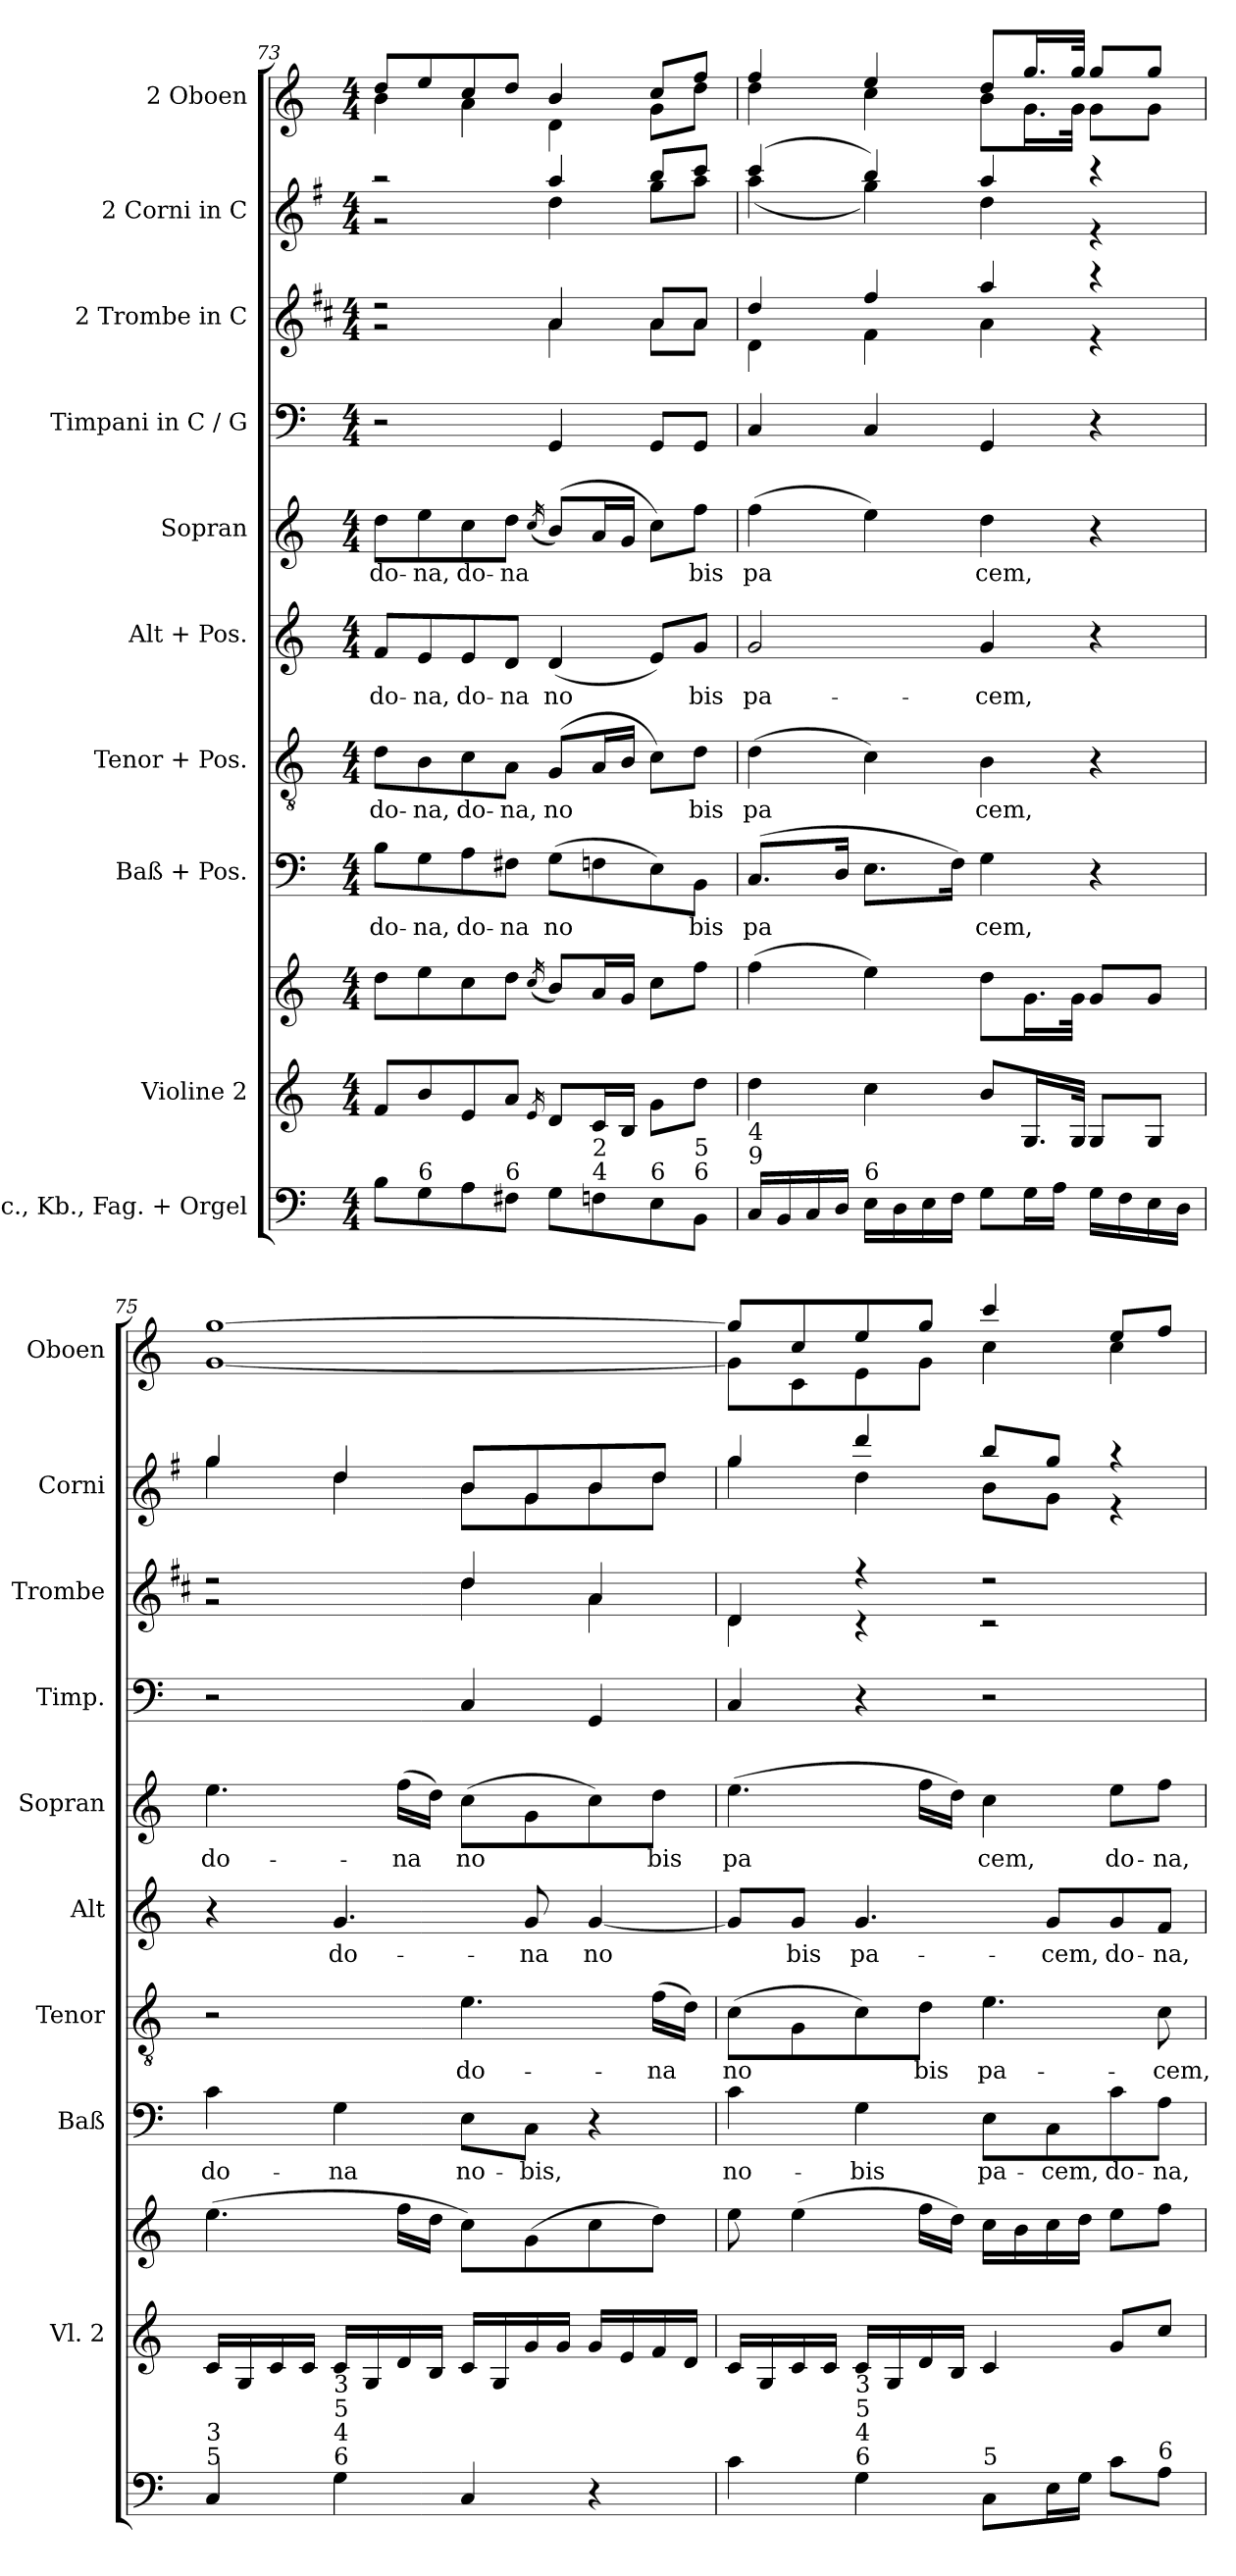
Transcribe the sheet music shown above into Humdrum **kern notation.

**kern	**kern	**kern	**kern	**text	**kern	**text	**kern	**text	**kern	**text	**kern	**kern	**kern	**kern
*part10	*part9	*part9	*part8	*part8	*part7	*part7	*part6	*part6	*part5	*part5	*part4	*part3	*part2	*part1
*staff11	*staff10	*staff9	*staff8	*staff8	*staff7	*staff7	*staff6	*staff6	*staff5	*staff5	*staff4	*staff3	*staff2	*staff1
*I"Vlc., Kb., Fag. + Orgel	*I"Violine 2	*	*I"Baß + Pos.	*	*I"Tenor + Pos.	*	*I"Alt + Pos.	*	*I"Sopran	*	*I"Timpani in C / G	*I"2 Trombe in C	*I"2 Corni in C	*I"2 Oboen
*	*I'Vl. 2	*	*I'Baß	*	*I'Tenor	*	*I'Alt	*	*I'Sopran	*	*I'Timp.	*I'Trombe	*I'Corni	*I'Oboen
!!LO:PB:g=z
*clefF4	*clefG2	*clefG2	*clefF4	*	*clefGv2	*	*clefG2	*	*clefG2	*	*clefF4	*clefG2	*clefG2	*clefG2
*	*	*	*	*	*	*	*	*	*	*	*	*ITrd1c2	*ITrd4c7	*
*k[]	*k[]	*k[]	*k[]	*	*k[]	*	*k[]	*	*k[]	*	*k[]	*k[]	*k[]	*k[]
*M4/4	*M4/4	*M4/4	*M4/4	*	*M4/4	*	*M4/4	*	*M4/4	*	*M4/4	*M4/4	*M4/4	*M4/4
=73	=73	=73	=73	=73	=73	=73	=73	=73	=73	=73	=73	=73	=73	=73
!	!	!	!	!LO:LY:b	!	!LO:LY:b	!	!LO:LY:b	!	!LO:LY:b	!	!	!	!
*	*	*	*	*	*	*	*	*	*	*	*	*^	*^	*^
8B\L	8f/L	8dd\L	8B\L	do-	8d\L	do-	8f/L	do-	8dd\L	do-	2r	2r	2r	2r	2r	8dd/L	4b\
!LO:TX:a:t=6	!	!	!	!	!	!	!	!	!	!	!	!	!	!	!	!	!
!	!	!	!	!LO:LY:b	!	!LO:LY:b	!	!LO:LY:b	!	!LO:LY:b	!	!	!	!	!	!	!
8G\	8b/	8ee\	8G\	na,	8B\	na,	8e/	na,	8ee\	na,	.	.	.	.	.	8ee/	.
!	!	!	!	!LO:LY:b	!	!LO:LY:b	!	!LO:LY:b	!	!LO:LY:b	!	!	!	!	!	!	!
8A\	8e/	8cc\	8A\	do-	8c\	do-	8e/	do-	8cc\	do-	.	.	.	.	.	8cc/	4a\
!LO:TX:a:t=6	!	!	!	!	!	!	!	!	!	!	!	!	!	!	!	!	!
!	!	!	!	!LO:LY:b	!	!LO:LY:b	!	!LO:LY:b	!	!LO:LY:b	!	!	!	!	!	!	!
8F#X\J	8a/J	8dd\J	8F#X\J	na	8A\J	na,	8d/J	na	8dd\J	na	.	.	.	.	.	8dd/J	.
.	16qe/	(<16qcc/	.	.	.	.	.	.	(<16qcc/	.	.	.	.	.	.	.	.
!	!	!	!	!LO:LY:b	!	!LO:LY:b	!	!LO:LY:b	!	!	!	!	!	!	!	!	!
8G\L	8d/L	8b/L)	(>8G\L	no	(>8G/L	no	(<4d/	no	(>8b/L)	.	4GG/	4g/	4g\	4dd/	4g\	4b/	4d\
!LO:TX:a:t=4	!	!	!	!	!	!	!	!	!	!	!	!	!	!	!	!	!
!LO:TX:a:t=2	!	!	!	!	!	!	!	!	!	!	!	!	!	!	!	!	!
8Fn\	16c/L	16a/L	8Fn\	.	16A/L	.	.	.	16a/L	.	.	.	.	.	.	.	.
.	16B/JJ	16g/JJ	.	.	16B/JJ	.	.	.	16g/JJ	.	.	.	.	.	.	.	.
!LO:TX:a:t=6	!	!	!	!	!	!	!	!	!	!	!	!	!	!	!	!	!
8E\	8g\L	8cc\L	8E\)	.	8c\L)	.	8e/L)	.	8cc\L)	.	8GG/L	8g/L	8g\L	8ee/L	8cc\L	8cc/L	8g\L
!LO:TX:a:t=6	!	!	!	!	!	!	!	!	!	!	!	!	!	!	!	!	!
!LO:TX:a:t=5	!	!	!	!	!	!	!	!	!	!	!	!	!	!	!	!	!
!	!	!	!	!LO:LY:b	!	!LO:LY:b	!	!LO:LY:b	!	!LO:LY:b	!	!	!	!	!	!	!
8BB\J	8dd\J	8ff\J	8BB\J	bis	8d\J	bis	8g/J	bis	8ff\J	bis	8GG/J	8g/J	8g\J	8ff/J	8dd\J	8ff/J	8dd\J
=74	=74	=74	=74	=74	=74	=74	=74	=74	=74	=74	=74	=74	=74	=74	=74	=74	=74
!LO:TX:a:t=9	!	!	!	!	!	!	!	!	!	!	!	!	!	!	!	!	!
!LO:TX:a:t=4	!	!	!	!	!	!	!	!	!	!	!	!	!	!	!	!	!
!	!	!	!	!LO:LY:b	!	!LO:LY:b	!	!LO:LY:b	!	!LO:LY:b	!	!	!	!	!	!	!
16C/LL	4dd\	(>4ff\	(>8.C/L	pa	(>4d\	pa	2g/	pa-	(>4ff\	pa	4C/	4cc/	4c\	(>4ff/	(<4dd\	4ff/	4dd\
16BB/	.	.	.	.	.	.	.	.	.	.	.	.	.	.	.	.	.
16C/	.	.	.	.	.	.	.	.	.	.	.	.	.	.	.	.	.
16D/JJ	.	.	16D/Jk	.	.	.	.	.	.	.	.	.	.	.	.	.	.
!LO:TX:a:t=6	!	!	!	!	!	!	!	!	!	!	!	!	!	!	!	!	!
16E\LL	4cc\	4ee\)	8.E\L	.	4c\)	.	.	.	4ee\)	.	4C/	4ee/	4e\	4ee/)	4cc\)	4ee/	4cc\
16D\	.	.	.	.	.	.	.	.	.	.	.	.	.	.	.	.	.
16E\	.	.	.	.	.	.	.	.	.	.	.	.	.	.	.	.	.
16F\JJ	.	.	16F\Jk)	.	.	.	.	.	.	.	.	.	.	.	.	.	.
!	!	!	!	!LO:LY:b	!	!LO:LY:b	!	!LO:LY:b	!	!LO:LY:b	!	!	!	!	!	!	!
8G\L	8b/L	8dd\L	4G\	cem,	4B\	cem,	4g/	cem,	4dd\	cem,	4GG/	4gg/	4g\	4dd/	4g\	8dd/L	8b\L
16G\L	16.G/L	16.g\L	.	.	.	.	.	.	.	.	.	.	.	.	.	16.gg/L	16.g\L
16A\JJ	.	.	.	.	.	.	.	.	.	.	.	.	.	.	.	.	.
.	32G/JJk	32g\JJk	.	.	.	.	.	.	.	.	.	.	.	.	.	32gg/JJk	32g\JJk
16G\LL	8G/L	8g/L	4r	.	4r	.	4r	.	4r	.	4r	4r	4r	4r	4r	8gg/L	8g\L
16F\	.	.	.	.	.	.	.	.	.	.	.	.	.	.	.	.	.
16E\	8G/J	8g/J	.	.	.	.	.	.	.	.	.	.	.	.	.	8gg/J	8g\J
16D\JJ	.	.	.	.	.	.	.	.	.	.	.	.	.	.	.	.	.
!!LO:PB:g=z	!!
=75	=75	=75	=75	=75	=75	=75	=75	=75	=75	=75	=75	=75	=75	=75	=75	=75	=75
!LO:TX:a:t=5	!	!	!	!	!	!	!	!	!	!	!	!	!	!	!	!	!
!LO:TX:a:t=3	!	!	!	!	!	!	!	!	!	!	!	!	!	!	!	!	!
!	!	!	!	!LO:LY:b	!	!	!	!	!	!LO:LY:b	!	!	!	!	!	!	!
4C/	16c/LL	(>4.ee\	4c\	do-	2r	.	4r	.	4.ee\	do-	2r	2r	2r	4cc/	4cc\	[1gg	[1g
.	16G/	.	.	.	.	.	.	.	.	.	.	.	.	.	.	.	.
.	16c/	.	.	.	.	.	.	.	.	.	.	.	.	.	.	.	.
.	16c/JJ	.	.	.	.	.	.	.	.	.	.	.	.	.	.	.	.
!LO:TX:a:t=6	!	!	!	!	!	!	!	!	!	!	!	!	!	!	!	!	!
!LO:TX:a:t=4	!	!	!	!	!	!	!	!	!	!	!	!	!	!	!	!	!
!LO:TX:a:t=5	!	!	!	!	!	!	!	!	!	!	!	!	!	!	!	!	!
!LO:TX:a:t=3	!	!	!	!	!	!	!	!	!	!	!	!	!	!	!	!	!
!	!	!	!	!LO:LY:b	!	!	!	!LO:LY:b	!	!	!	!	!	!	!	!	!
4G\	16c/LL	.	4G\	na	.	.	4.g/	do-	.	.	.	.	.	4g/	4g\	.	.
.	16G/	.	.	.	.	.	.	.	.	.	.	.	.	.	.	.	.
!	!	!	!	!	!	!	!	!	!	!LO:LY:b	!	!	!	!	!	!	!
.	16d/	16ff\LL	.	.	.	.	.	.	(>16ff\LL	na	.	.	.	.	.	.	.
.	16B/JJ	16dd\JJ	.	.	.	.	.	.	16dd\JJ)	.	.	.	.	.	.	.	.
!	!	!	!	!LO:LY:b	!	!LO:LY:b	!	!	!	!LO:LY:b	!	!	!	!	!	!	!
4C/	16c/LL	8cc\L)	8E\L	no-	4.e\	do-	.	.	(>8cc\L	no	4C/	4cc/	4cc\	8e/L	8e\L	.	.
.	16G/	.	.	.	.	.	.	.	.	.	.	.	.	.	.	.	.
!	!	!	!	!LO:LY:b	!	!	!	!LO:LY:b	!	!	!	!	!	!	!	!	!
.	16g/	(>8g\	8C\J	bis,	.	.	8g/	na	8g\	.	.	.	.	8c/	8c\	.	.
.	16g/JJ	.	.	.	.	.	.	.	.	.	.	.	.	.	.	.	.
!	!	!	!	!	!	!	!	!LO:LY:b	!	!	!	!	!	!	!	!	!
4r	16g/LL	8cc\	4r	.	.	.	[4g/	no	8cc\)	.	4GG/	4g/	4g\	8e/	8e\	.	.
.	16e/	.	.	.	.	.	.	.	.	.	.	.	.	.	.	.	.
!	!	!	!	!	!	!LO:LY:b	!	!	!	!LO:LY:b	!	!	!	!	!	!	!
.	16f/	8dd\J)	.	.	(>16f\LL	na	.	.	8dd\J	bis	.	.	.	8g/J	8g\J	.	.
.	16d/JJ	.	.	.	16d\JJ)	.	.	.	.	.	.	.	.	.	.	.	.
=76	=76	=76	=76	=76	=76	=76	=76	=76	=76	=76	=76	=76	=76	=76	=76	=76	=76
!	!	!	!	!LO:LY:b	!	!LO:LY:b	!	!	!	!LO:LY:b	!	!	!	!	!	!	!
4c\	16c/LL	8ee\	4c\	no-	(>8c\L	no	8g/L]	.	(>4.ee\	pa	4C/	4c/	4c\	4cc/	4cc\	8gg/L]	8g\L]
.	16G/	.	.	.	.	.	.	.	.	.	.	.	.	.	.	.	.
!	!	!	!	!	!	!	!	!LO:LY:b	!	!	!	!	!	!	!	!	!
.	16c/	(>4ee\	.	.	8G\	.	8g/J	bis	.	.	.	.	.	.	.	8cc/	8c\
.	16c/JJ	.	.	.	.	.	.	.	.	.	.	.	.	.	.	.	.
!LO:TX:a:t=6	!	!	!	!	!	!	!	!	!	!	!	!	!	!	!	!	!
!LO:TX:a:t=4	!	!	!	!	!	!	!	!	!	!	!	!	!	!	!	!	!
!LO:TX:a:t=5	!	!	!	!	!	!	!	!	!	!	!	!	!	!	!	!	!
!LO:TX:a:t=3	!	!	!	!	!	!	!	!	!	!	!	!	!	!	!	!	!
!	!	!	!	!LO:LY:b	!	!	!	!LO:LY:b	!	!	!	!	!	!	!	!	!
4G\	16c/LL	.	4G\	bis	8c\)	.	4.g/	pa-	.	.	4r	4r	4r	4gg/	4g\	8ee/	8e\
.	16G/	.	.	.	.	.	.	.	.	.	.	.	.	.	.	.	.
!	!	!	!	!	!	!LO:LY:b	!	!	!	!	!	!	!	!	!	!	!
.	16d/	16ff\LL	.	.	8d\J	bis	.	.	16ff\LL	.	.	.	.	.	.	8gg/J	8g\J
.	16B/JJ	16dd\JJ)	.	.	.	.	.	.	16dd\JJ)	.	.	.	.	.	.	.	.
!LO:TX:a:t=5	!	!	!	!	!	!	!	!	!	!	!	!	!	!	!	!	!
!	!	!	!	!LO:LY:b	!	!LO:LY:b	!	!	!	!LO:LY:b	!	!	!	!	!	!	!
8C\L	4c/	16cc\LL	8E\L	pa-	4.e\	pa-	.	.	4cc\	cem,	2r	2r	2r	8ee/L	8e\L	4ccc/	4cc\
.	.	16b\	.	.	.	.	.	.	.	.	.	.	.	.	.	.	.
!	!	!	!	!LO:LY:b	!	!	!	!LO:LY:b	!	!	!	!	!	!	!	!	!
16E\L	.	16cc\	8C\	cem,	.	.	8g/L	cem,	.	.	.	.	.	8cc/J	8c\J	.	.
16G\JJ	.	16dd\JJ	.	.	.	.	.	.	.	.	.	.	.	.	.	.	.
!	!	!	!	!LO:LY:b	!	!	!	!LO:LY:b	!	!LO:LY:b	!	!	!	!	!	!	!
8c\L	8g/L	8ee\L	8c\	do-	.	.	8g/	do-	8ee\L	do-	.	.	.	4r	4r	8ee/L	4cc\
!LO:TX:a:t=6	!	!	!	!	!	!	!	!	!	!	!	!	!	!	!	!	!
!	!	!	!	!LO:LY:b	!	!LO:LY:b	!	!LO:LY:b	!	!LO:LY:b	!	!	!	!	!	!	!
8A\J	8cc/J	8ff\J	8A\J	na,	8c\	cem,	8f/J	na,	8ff\J	na,	.	.	.	.	.	8ff/J	.
*	*	*	*	*	*	*	*	*	*	*	*	*v	*v	*	*	*v	*v
*	*	*	*	*	*	*	*	*	*	*	*	*	*v	*v	*
=	=	=	=	=	=	=	=	=	=	=	=	=	=	=
*-	*-	*-	*-	*-	*-	*-	*-	*-	*-	*-	*-	*-	*-	*-
